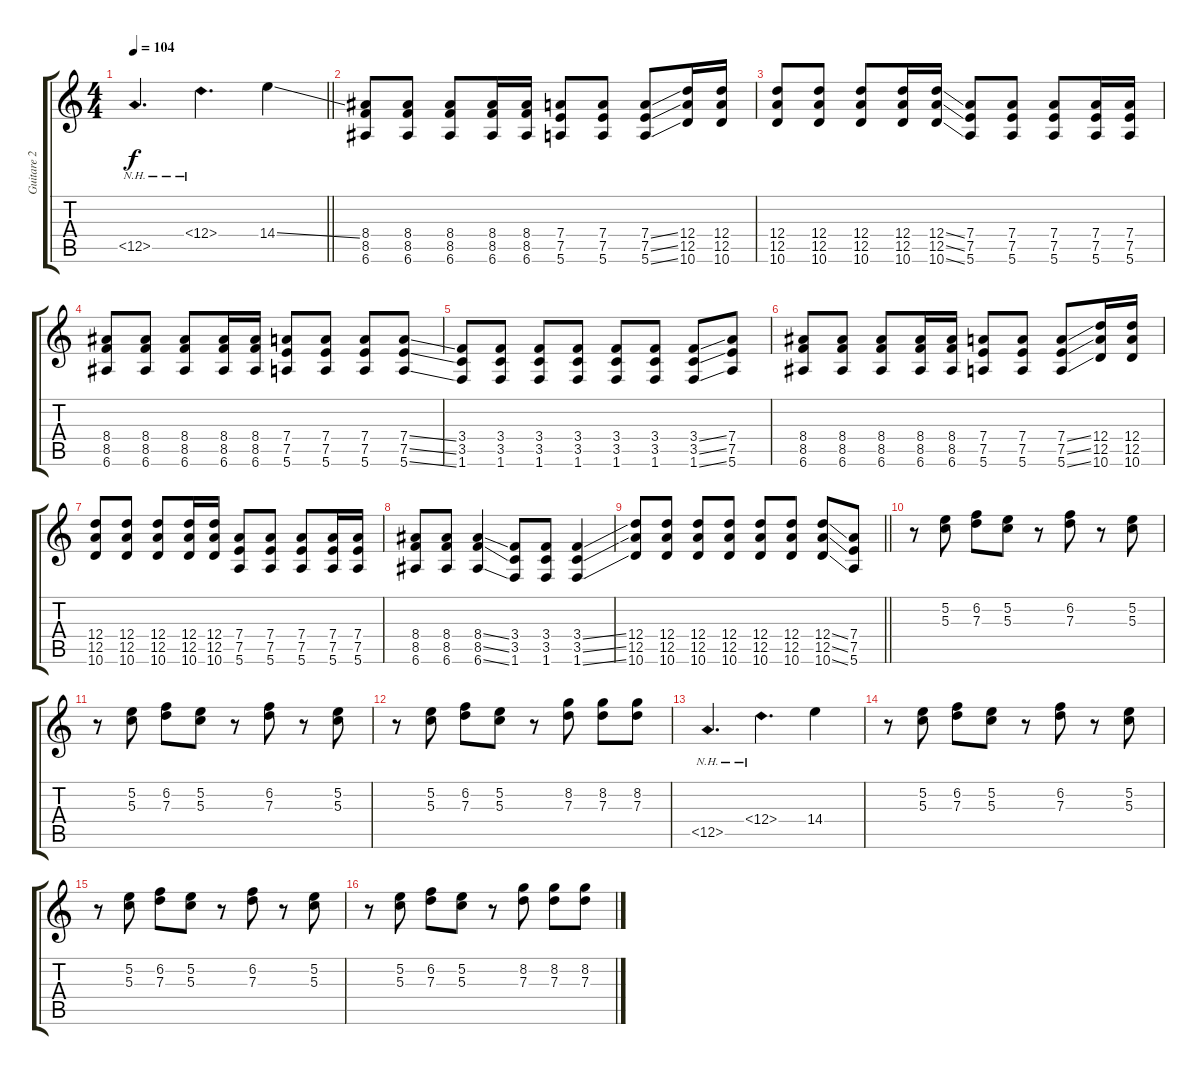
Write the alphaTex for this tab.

\track ("Guitare 2" "Guitare 2") {instrument distortionguitar}
\staff {score tabs}
\tuning (E4 B3 G3 D3 A2 E2) {hide}
\ts (4 4)
\tempo 104
\clef g2
\barLineRight lightlight
\ks c
12.5{nh}.4{d dy f} 12.4{nh}.4{d} 14.4{ss}.4 |
(8.4 8.5 6.6).8 (8.4 8.5 6.6).8 (8.4 8.5 6.6).8 (8.4 8.5 6.6).16 (8.4 8.5 6.6).16 (7.4 7.5 5.6).8 (7.4 7.5 5.6).8 (7.4{ss} 7.5{ss} 5.6{ss}).8 (12.4 12.5 10.6).16 (12.4 12.5 10.6).16 |
(12.4 12.5 10.6).8 (12.4 12.5 10.6).8 (12.4 12.5 10.6).8 (12.4 12.5 10.6).16 (12.4{ss} 12.5{ss} 10.6{ss}).16 (7.4 7.5 5.6).8 (7.4 7.5 5.6).8 (7.4 7.5 5.6).8 (7.4 7.5 5.6).16 (7.4 7.5 5.6).16 |
(8.4 8.5 6.6).8 (8.4 8.5 6.6).8 (8.4 8.5 6.6).8 (8.4 8.5 6.6).16 (8.4 8.5 6.6).16 (7.4 7.5 5.6).8 (7.4 7.5 5.6).8 (7.4 7.5 5.6).8 (7.4{ss} 7.5{ss} 5.6{ss}).8 |
(3.4 3.5 1.6).8 (3.4 3.5 1.6).8 (3.4 3.5 1.6).8 (3.4 3.5 1.6).8 (3.4 3.5 1.6).8 (3.4 3.5 1.6).8 (3.4{ss} 3.5{ss} 1.6{ss}).8 (7.4 7.5 5.6).8 |
(8.4 8.5 6.6).8 (8.4 8.5 6.6).8 (8.4 8.5 6.6).8 (8.4 8.5 6.6).16 (8.4 8.5 6.6).16 (7.4 7.5 5.6).8 (7.4 7.5 5.6).8 (7.4{ss} 7.5{ss} 5.6{ss}).8 (12.4 12.5 10.6).16 (12.4 12.5 10.6).16 |
(12.4 12.5 10.6).8 (12.4 12.5 10.6).8 (12.4 12.5 10.6).8 (12.4 12.5 10.6).16 (12.4 12.5 10.6).16 (7.4 7.5 5.6).8 (7.4 7.5 5.6).8 (7.4 7.5 5.6).8 (7.4 7.5 5.6).16 (7.4 7.5 5.6).16 |
(8.4 8.5 6.6).8 (8.4 8.5 6.6).8 (8.4{ss} 8.5{ss} 6.6{ss}).4 (3.4 3.5 1.6).8 (3.4 3.5 1.6).8 (3.4{ss} 3.5{ss} 1.6{ss}).4 |
\barLineRight lightlight
(12.4 12.5 10.6).8 (12.4 12.5 10.6).8 (12.4 12.5 10.6).8 (12.4 12.5 10.6).8 (12.4 12.5 10.6).8 (12.4 12.5 10.6).8 (12.4{ss} 12.5{ss} 10.6{ss}).8 (7.4 7.5 5.6).8 |
r.8 (5.2 5.3).8 (6.2 7.3).8 (5.2 5.3).8 r.8 (6.2 7.3).8 r.8 (5.2 5.3).8 |
r.8 (5.2 5.3).8 (6.2 7.3).8 (5.2 5.3).8 r.8 (6.2 7.3).8 r.8 (5.2 5.3).8 |
r.8 (5.2 5.3).8 (6.2 7.3).8 (5.2 5.3).8 r.8 (8.2 7.3).8 (8.2 7.3).8 (8.2 7.3).8 |
12.5{nh}.4{d} 12.4{nh}.4{d} 14.4.4 |
r.8 (5.2 5.3).8 (6.2 7.3).8 (5.2 5.3).8 r.8 (6.2 7.3).8 r.8 (5.2 5.3).8 |
r.8 (5.2 5.3).8 (6.2 7.3).8 (5.2 5.3).8 r.8 (6.2 7.3).8 r.8 (5.2 5.3).8 |
r.8 (5.2 5.3).8 (6.2 7.3).8 (5.2 5.3).8 r.8 (8.2 7.3).8 (8.2 7.3).8 (8.2 7.3).8
